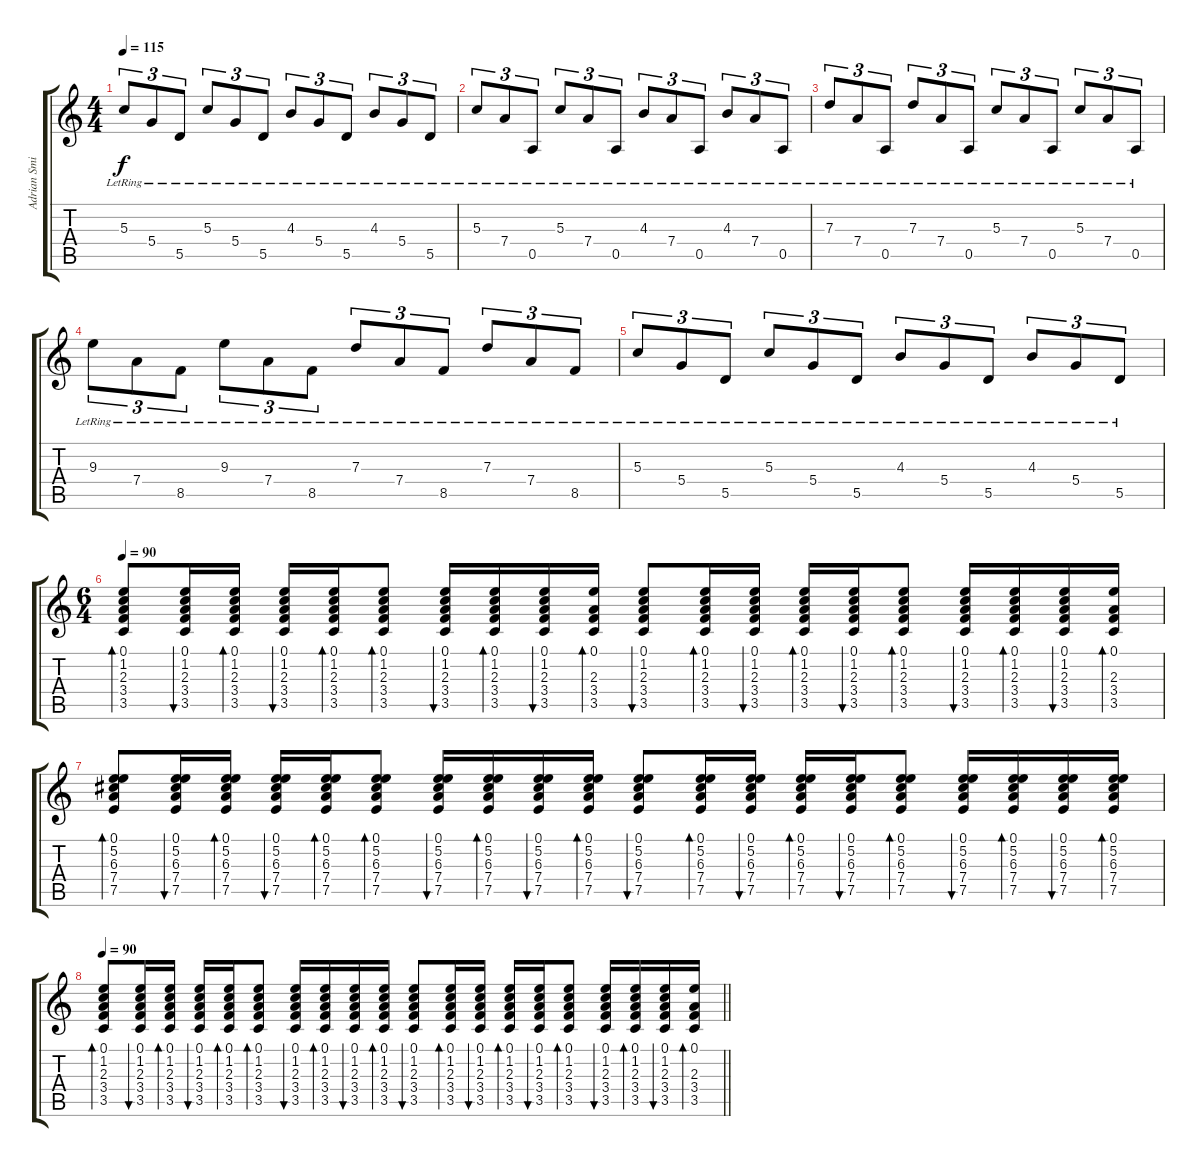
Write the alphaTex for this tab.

\track ("Adrian Smith" "Adrian Smi") {instrument acousticguitarsteel}
\staff {score tabs}
\tuning (E4 B3 G3 D3 A2 E2) {hide}
\ts (4 4)
\tempo 115
\clef g2
\ks c
5.3{lr}.8{tu (3 2) dy f} 5.4{lr}.8{tu (3 2)} 5.5{lr}.8{tu (3 2)} 5.3{lr}.8{tu (3 2)} 5.4{lr}.8{tu (3 2)} 5.5{lr}.8{tu (3 2)} 4.3{lr}.8{tu (3 2)} 5.4{lr}.8{tu (3 2)} 5.5{lr}.8{tu (3 2)} 4.3{lr}.8{tu (3 2)} 5.4{lr}.8{tu (3 2)} 5.5{lr}.8{tu (3 2)} |
5.3{lr}.8{tu (3 2)} 7.4{lr}.8{tu (3 2)} 0.5{lr}.8{tu (3 2)} 5.3{lr}.8{tu (3 2)} 7.4{lr}.8{tu (3 2)} 0.5{lr}.8{tu (3 2)} 4.3{lr}.8{tu (3 2)} 7.4{lr}.8{tu (3 2)} 0.5{lr}.8{tu (3 2)} 4.3{lr}.8{tu (3 2)} 7.4{lr}.8{tu (3 2)} 0.5{lr}.8{tu (3 2)} |
7.3{lr}.8{tu (3 2)} 7.4{lr}.8{tu (3 2)} 0.5{lr}.8{tu (3 2)} 7.3{lr}.8{tu (3 2)} 7.4{lr}.8{tu (3 2)} 0.5{lr}.8{tu (3 2)} 5.3{lr}.8{tu (3 2)} 7.4{lr}.8{tu (3 2)} 0.5{lr}.8{tu (3 2)} 5.3{lr}.8{tu (3 2)} 7.4{lr}.8{tu (3 2)} 0.5{lr}.8{tu (3 2)} |
9.3{lr}.8{tu (3 2)} 7.4{lr}.8{tu (3 2)} 8.5{lr}.8{tu (3 2)} 9.3{lr}.8{tu (3 2)} 7.4{lr}.8{tu (3 2)} 8.5{lr}.8{tu (3 2)} 7.3{lr}.8{tu (3 2)} 7.4{lr}.8{tu (3 2)} 8.5{lr}.8{tu (3 2)} 7.3{lr}.8{tu (3 2)} 7.4{lr}.8{tu (3 2)} 8.5{lr}.8{tu (3 2)} |
5.3{lr}.8{tu (3 2)} 5.4{lr}.8{tu (3 2)} 5.5{lr}.8{tu (3 2)} 5.3{lr}.8{tu (3 2)} 5.4{lr}.8{tu (3 2)} 5.5{lr}.8{tu (3 2)} 4.3{lr}.8{tu (3 2)} 5.4{lr}.8{tu (3 2)} 5.5{lr}.8{tu (3 2)} 4.3{lr}.8{tu (3 2)} 5.4{lr}.8{tu (3 2)} 5.5{lr}.8{tu (3 2)} |
\ts (6 4)
\tempo 95
\tempo 90
(0.1 1.2 2.3 3.4 3.5).8{bd 60 volume 6} (0.1 1.2 2.3 3.4 3.5).16{bu 60} (0.1 1.2 2.3 3.4 3.5).16{bd 60} (0.1 1.2 2.3 3.4 3.5).16{bu 60} (0.1 1.2 2.3 3.4 3.5).16{bd 60} (0.1 1.2 2.3 3.4 3.5).8{bd 60} (0.1 1.2 2.3 3.4 3.5).16{bu 60} (0.1 1.2 2.3 3.4 3.5).16{bd 60} (0.1 1.2 2.3 3.4 3.5).16{bu 60} (0.1 2.3 3.4 3.5).16{bd 60} (0.1 1.2 2.3 3.4 3.5).8{bu 60} (0.1 1.2 2.3 3.4 3.5).16{bd 60} (0.1 1.2 2.3 3.4 3.5).16{bu 60} (0.1 1.2 2.3 3.4 3.5).16{bd 60} (0.1 1.2 2.3 3.4 3.5).16{bu 60} (0.1 1.2 2.3 3.4 3.5).8{bd 60} (0.1 1.2 2.3 3.4 3.5).16{bu 60} (0.1 1.2 2.3 3.4 3.5).16{bd 60} (0.1 1.2 2.3 3.4 3.5).16{bu 60} (0.1 2.3 3.4 3.5).16{bd 60} |
(0.1 5.2 6.3 7.4 7.5).8{bd 60} (0.1 5.2 6.3 7.4 7.5).16{bu 60} (0.1 5.2 6.3 7.4 7.5).16{bd 60} (0.1 5.2 6.3 7.4 7.5).16{bu 60} (0.1 5.2 6.3 7.4 7.5).16{bd 60} (0.1 5.2 6.3 7.4 7.5).8{bd 60} (0.1 5.2 6.3 7.4 7.5).16{bu 60} (0.1 5.2 6.3 7.4 7.5).16{bd 60} (0.1 5.2 6.3 7.4 7.5).16{bu 60} (0.1 5.2 6.3 7.4 7.5).16{bd 60} (0.1 5.2 6.3 7.4 7.5).8{bu 60} (0.1 5.2 6.3 7.4 7.5).16{bd 60} (0.1 5.2 6.3 7.4 7.5).16{bu 60} (0.1 5.2 6.3 7.4 7.5).16{bd 60} (0.1 5.2 6.3 7.4 7.5).16{bu 60} (0.1 5.2 6.3 7.4 7.5).8{bd 60} (0.1 5.2 6.3 7.4 7.5).16{bu 60} (0.1 5.2 6.3 7.4 7.5).16{bd 60} (0.1 5.2 6.3 7.4 7.5).16{bu 60} (0.1 5.2 6.3 7.4 7.5).16{bd 60} |
\tempo 90
\barLineRight lightlight
(0.1 1.2 2.3 3.4 3.5).8{bd 60} (0.1 1.2 2.3 3.4 3.5).16{bu 60} (0.1 1.2 2.3 3.4 3.5).16{bd 60} (0.1 1.2 2.3 3.4 3.5).16{bu 60} (0.1 1.2 2.3 3.4 3.5).16{bd 60} (0.1 1.2 2.3 3.4 3.5).8{bd 60} (0.1 1.2 2.3 3.4 3.5).16{bu 60} (0.1 1.2 2.3 3.4 3.5).16{bd 60} (0.1 1.2 2.3 3.4 3.5).16{bu 60} (0.1 1.2 2.3 3.4 3.5).16{bd 60} (0.1 1.2 2.3 3.4 3.5).8{bu 60} (0.1 1.2 2.3 3.4 3.5).16{bd 60} (0.1 1.2 2.3 3.4 3.5).16{bu 60} (0.1 1.2 2.3 3.4 3.5).16{bd 60} (0.1 1.2 2.3 3.4 3.5).16{bu 60} (0.1 1.2 2.3 3.4 3.5).8{bd 60} (0.1 1.2 2.3 3.4 3.5).16{bu 60} (0.1 1.2 2.3 3.4 3.5).16{bd 60} (0.1 1.2 2.3 3.4 3.5).16{bu 60} (0.1 2.3 3.4 3.5).16{bd 60}
